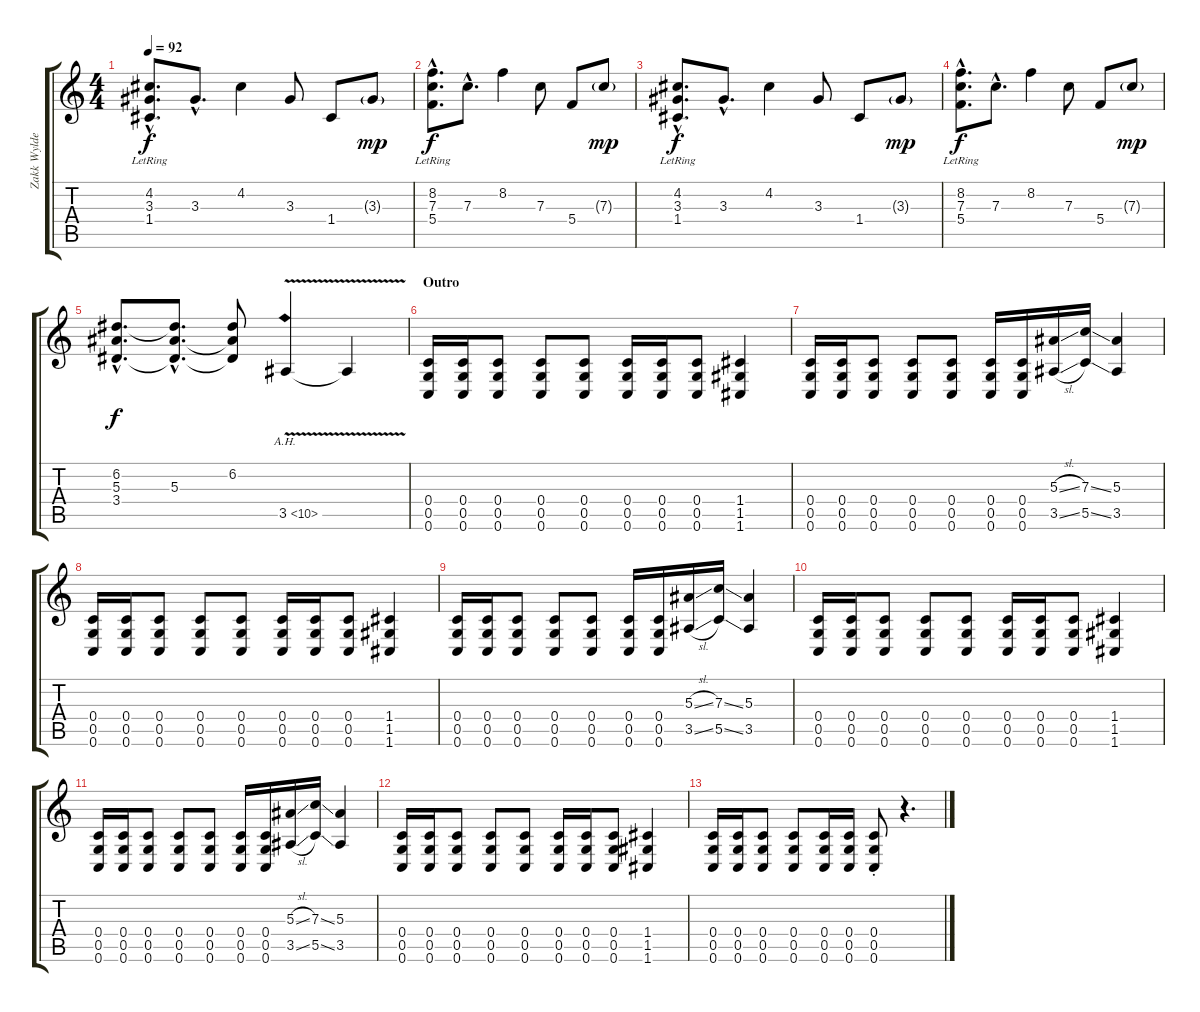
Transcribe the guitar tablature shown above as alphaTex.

\track ("Zakk Wylde" "Zakk Wylde") {instrument distortionguitar}
\staff {score tabs}
\tuning (D4 A3 F3 C3 G2 C2) {hide}
\ts (4 4)
\tempo 92
\clef g2
\ks c
(4.2{hac lr} 3.3{hac lr} 1.4{hac lr}).8{d dy f} 3.3{hac}.8{d} 4.2.4 3.3.8 1.4.8 3.3{g}.8{dy mp} |
(8.2{hac lr} 7.3{hac lr} 5.4{hac lr}).8{d dy f} 7.3{hac}.8{d} 8.2.4 7.3.8 5.4.8 7.3{g}.8{dy mp} |
(4.2{hac lr} 3.3{hac lr} 1.4{hac lr}).8{d dy f} 3.3{hac}.8{d} 4.2.4 3.3.8 1.4.8 3.3{g}.8{dy mp} |
(8.2{hac lr} 7.3{hac lr} 5.4{hac lr}).8{d dy f} 7.3{hac}.8{d} 8.2.4 7.3.8 5.4.8 7.3{g}.8{dy mp} |
(6.2{hac} 5.3{hac} 3.4{hac}).8{d dy f} (6.2{hac t} 5.3{hac} 3.4{hac t}).8{d} (6.2 5.3{t} 3.4{t}).8 3.5{ah 7 v}.4 3.5{t}.4 |
\section ("" "Outro")
(0.4 0.5 0.6).16 (0.4 0.5 0.6).16 (0.4 0.5 0.6).8 (0.4 0.5 0.6).8 (0.4 0.5 0.6).8 (0.4 0.5 0.6).16 (0.4 0.5 0.6).16 (0.4 0.5 0.6).8 (1.4 1.5 1.6).4 |
(0.4 0.5 0.6).16 (0.4 0.5 0.6).16 (0.4 0.5 0.6).8 (0.4 0.5 0.6).8 (0.4 0.5 0.6).8 (0.4 0.5 0.6).16 (0.4 0.5 0.6).16 (5.3{sl} 3.5{sl}).16 (7.3{ss} 5.5{ss}).16 (5.3 3.5).4 |
(0.4 0.5 0.6).16 (0.4 0.5 0.6).16 (0.4 0.5 0.6).8 (0.4 0.5 0.6).8 (0.4 0.5 0.6).8 (0.4 0.5 0.6).16 (0.4 0.5 0.6).16 (0.4 0.5 0.6).8 (1.4 1.5 1.6).4 |
(0.4 0.5 0.6).16 (0.4 0.5 0.6).16 (0.4 0.5 0.6).8 (0.4 0.5 0.6).8 (0.4 0.5 0.6).8 (0.4 0.5 0.6).16 (0.4 0.5 0.6).16 (5.3{sl} 3.5{sl}).16 (7.3{ss} 5.5{ss}).16 (5.3 3.5).4 |
(0.4 0.5 0.6).16 (0.4 0.5 0.6).16 (0.4 0.5 0.6).8 (0.4 0.5 0.6).8 (0.4 0.5 0.6).8 (0.4 0.5 0.6).16 (0.4 0.5 0.6).16 (0.4 0.5 0.6).8 (1.4 1.5 1.6).4 |
(0.4 0.5 0.6).16 (0.4 0.5 0.6).16 (0.4 0.5 0.6).8 (0.4 0.5 0.6).8 (0.4 0.5 0.6).8 (0.4 0.5 0.6).16 (0.4 0.5 0.6).16 (5.3{sl} 3.5{sl}).16 (7.3{ss} 5.5{ss}).16 (5.3 3.5).4 |
(0.4 0.5 0.6).16 (0.4 0.5 0.6).16 (0.4 0.5 0.6).8 (0.4 0.5 0.6).8 (0.4 0.5 0.6).8 (0.4 0.5 0.6).16 (0.4 0.5 0.6).16 (0.4 0.5 0.6).8 (1.4 1.5 1.6).4 |
(0.4 0.5 0.6).16 (0.4 0.5 0.6).16 (0.4 0.5 0.6).8 (0.4 0.5 0.6).8 (0.4 0.5 0.6).16 (0.4 0.5 0.6).16 (0.4{st} 0.5{st} 0.6{st}).8 r.4{d}
